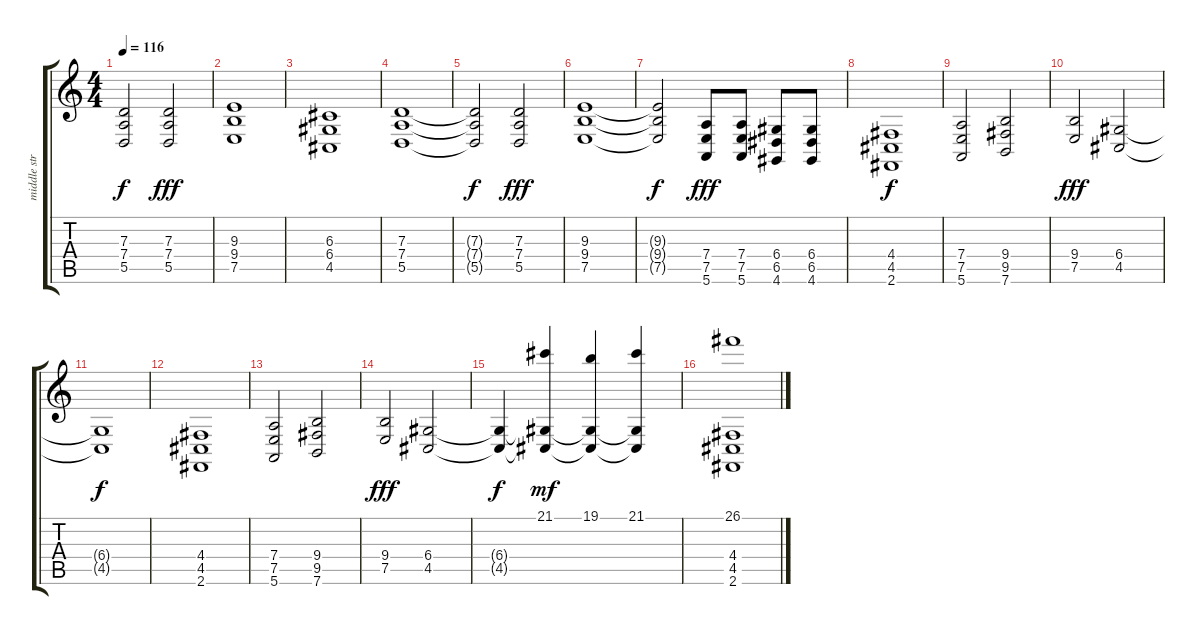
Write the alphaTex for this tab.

\track ("middle strings" "middle str") {instrument stringensemble1}
\staff {score tabs}
\tuning (E4 B3 G3 D3 A2 E2) {hide}
\ts (4 4)
\tempo 116
\clef g2
\ks c
(7.3{t} 7.4{t} 5.5{t}).2{dy f} (7.3 7.4 5.5).2{dy fff} |
(9.3 9.4 7.5).1 |
(6.3 6.4 4.5).1 |
(7.3 7.4 5.5).1 |
(7.3{t} 7.4{t} 5.5{t}).2{dy f} (7.3 7.4 5.5).2{dy fff} |
(9.3 9.4 7.5).1 |
(9.3{t} 9.4{t} 7.5{t}).2{dy f} (7.4 7.5 5.6).8{dy fff} (7.4 7.5 5.6).8 (6.4 6.5 4.6).8 (6.4 6.5 4.6).8 |
(4.4 4.5 2.6).1{dy f} |
(7.4 7.5 5.6).2 (9.4 9.5 7.6).2 |
(9.4 7.5).2{dy fff} (6.4 4.5).2 |
(6.4{t} 4.5{t}).1{dy f} |
(4.4 4.5 2.6).1 |
(7.4 7.5 5.6).2 (9.4 9.5 7.6).2 |
(9.4 7.5).2{dy fff} (6.4 4.5).2 |
(6.4{t} 4.5{t}).4{dy f} (21.1 6.4{t} 4.5{t}).4{dy mf} (19.1 6.4{t} 4.5{t}).4 (21.1 6.4{t} 4.5{t}).4 |
(26.1 4.4 4.5 2.6).1
